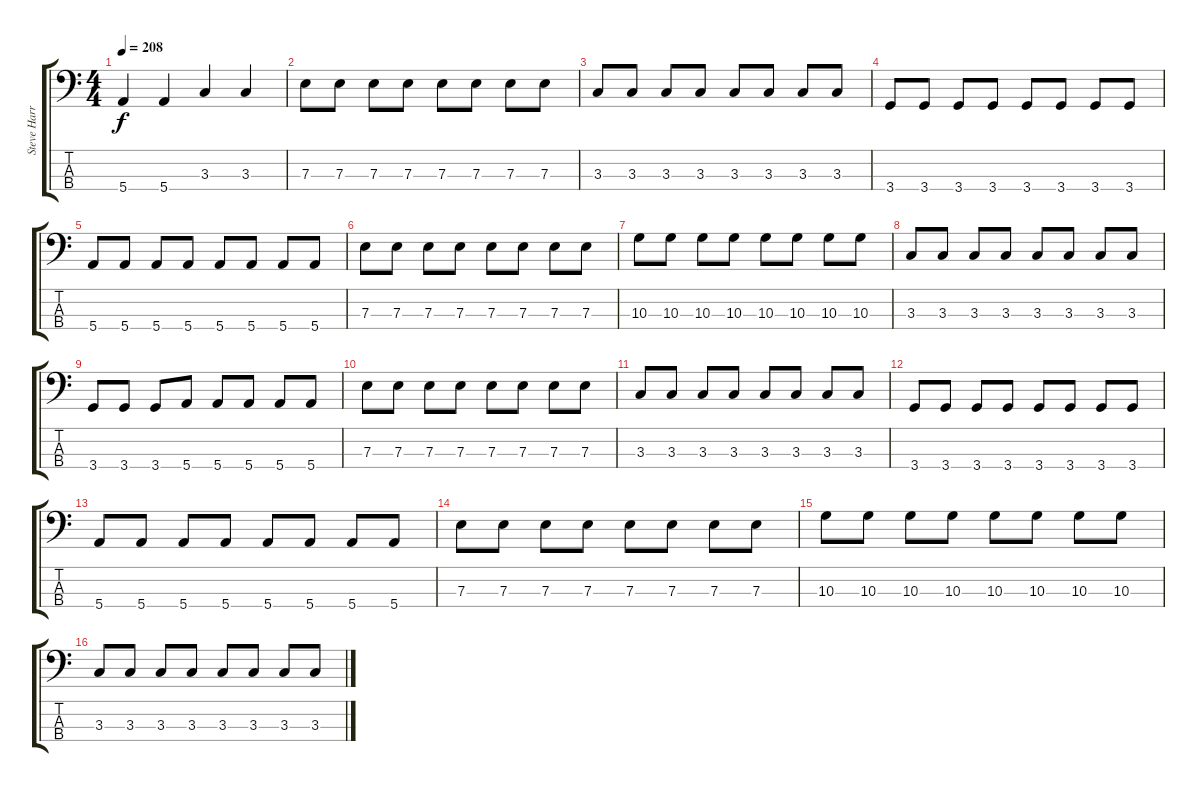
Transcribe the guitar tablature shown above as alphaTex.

\track ("Steve Harris" "Steve Harr") {instrument electricbassfinger}
\staff {score tabs}
\tuning (G2 D2 A1 E1) {hide}
\ts (4 4)
\tempo 208
\clef f4
\ks c
5.4.4{dy f} 5.4.4 3.3.4 3.3.4 |
7.3.8 7.3.8 7.3.8 7.3.8 7.3.8 7.3.8 7.3.8 7.3.8 |
3.3.8 3.3.8 3.3.8 3.3.8 3.3.8 3.3.8 3.3.8 3.3.8 |
3.4.8 3.4.8 3.4.8 3.4.8 3.4.8 3.4.8 3.4.8 3.4.8 |
5.4.8 5.4.8 5.4.8 5.4.8 5.4.8 5.4.8 5.4.8 5.4.8 |
7.3.8 7.3.8 7.3.8 7.3.8 7.3.8 7.3.8 7.3.8 7.3.8 |
10.3.8 10.3.8 10.3.8 10.3.8 10.3.8 10.3.8 10.3.8 10.3.8 |
3.3.8 3.3.8 3.3.8 3.3.8 3.3.8 3.3.8 3.3.8 3.3.8 |
3.4.8 3.4.8 3.4.8 5.4.8 5.4.8 5.4.8 5.4.8 5.4.8 |
7.3.8 7.3.8 7.3.8 7.3.8 7.3.8 7.3.8 7.3.8 7.3.8 |
3.3.8 3.3.8 3.3.8 3.3.8 3.3.8 3.3.8 3.3.8 3.3.8 |
3.4.8 3.4.8 3.4.8 3.4.8 3.4.8 3.4.8 3.4.8 3.4.8 |
5.4.8 5.4.8 5.4.8 5.4.8 5.4.8 5.4.8 5.4.8 5.4.8 |
7.3.8 7.3.8 7.3.8 7.3.8 7.3.8 7.3.8 7.3.8 7.3.8 |
10.3.8 10.3.8 10.3.8 10.3.8 10.3.8 10.3.8 10.3.8 10.3.8 |
3.3.8 3.3.8 3.3.8 3.3.8 3.3.8 3.3.8 3.3.8 3.3.8
